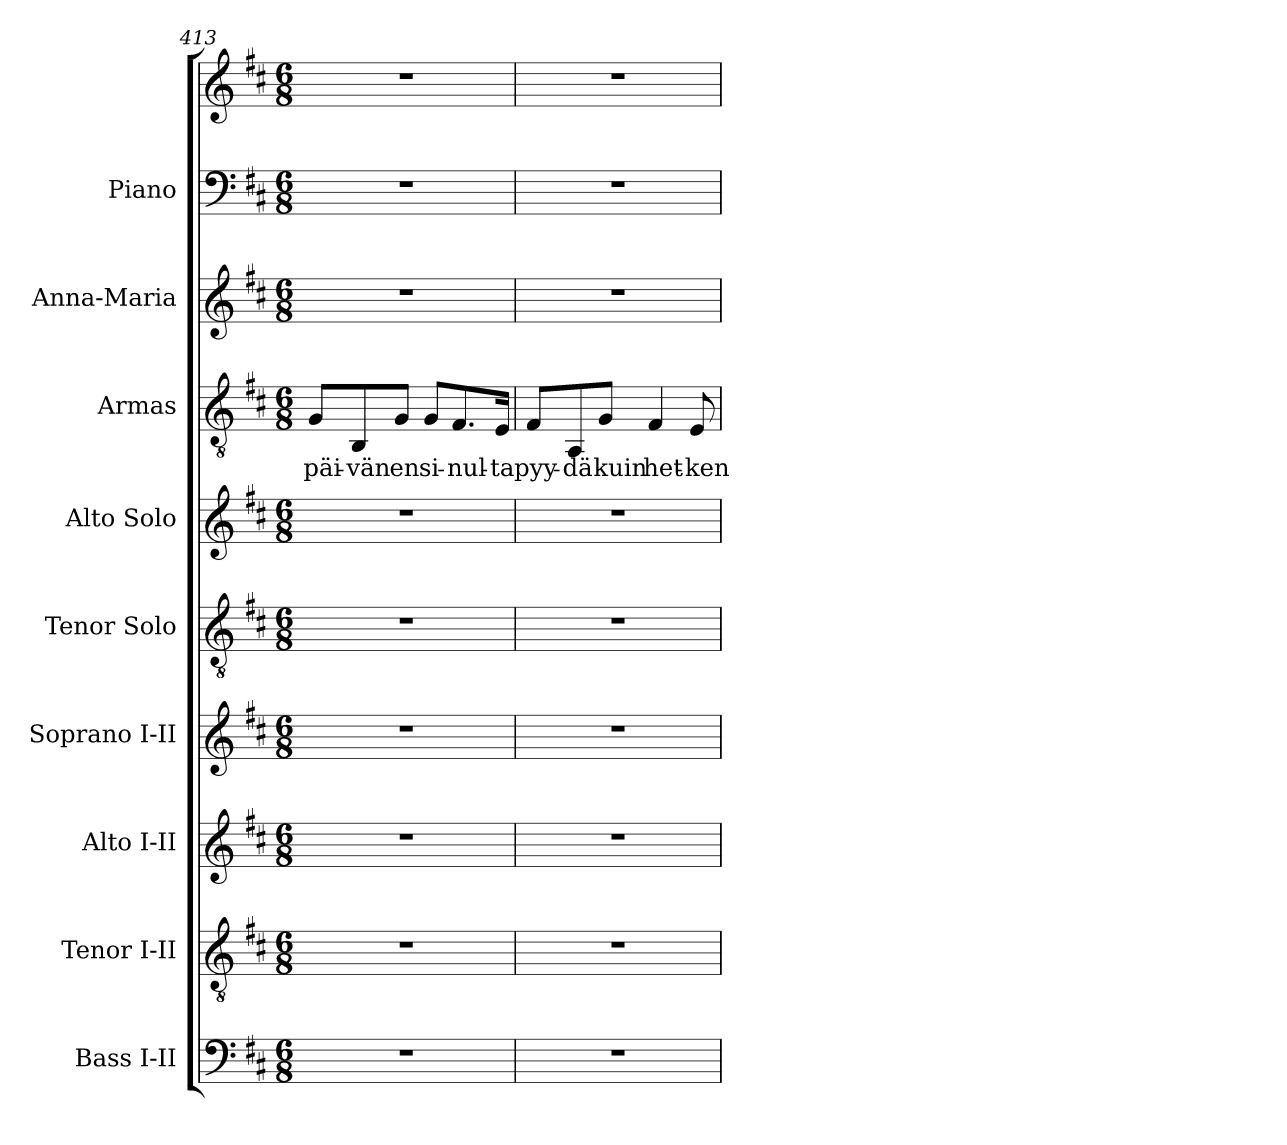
**kern	**kern	**kern	**kern	**kern	**kern	**kern	**text	**kern	**kern	**kern
*part9	*part8	*part7	*part6	*part5	*part4	*part3	*part3	*part2	*part1	*part1
*staff10	*staff9	*staff8	*staff7	*staff6	*staff5	*staff4	*staff4	*staff3	*staff2	*staff1
*I"Bass I-II	*I"Tenor I-II	*I"Alto I-II	*I"Soprano I-II	*I"Tenor Solo	*I"Alto Solo	*I"Armas	*	*I"Anna-Maria	*I"Piano	*
*I'B.	*I'T.	*I'A.	*I'S.	*I'T. Solo	*I'A. Solo	*I'Armas	*	*I'A-M	*I'Pno.	*
*clefF4	*clefGv2	*clefG2	*clefG2	*clefGv2	*clefG2	*clefGv2	*	*clefG2	*clefF4	*clefG2
*	*ITrd7c12	*	*	*ITrd7c12	*	*ITrd7c12	*	*	*	*
*k[f#c#]	*k[f#c#]	*k[f#c#]	*k[f#c#]	*k[f#c#]	*k[f#c#]	*k[f#c#]	*	*k[f#c#]	*k[f#c#]	*k[f#c#]
*D:	*D:	*D:	*D:	*D:	*D:	*D:	*	*D:	*D:	*D:
*M6/8	*M6/8	*M6/8	*M6/8	*M6/8	*M6/8	*M6/8	*	*M6/8	*M6/8	*M6/8
=413	=413	=413	=413	=413	=413	=413	=413	=413	=413	=413
!LO:N:vis=1	!LO:N:vis=1	!LO:N:vis=1	!LO:N:vis=1	!LO:N:vis=1	!LO:N:vis=1	!	!	!	!	!
!	!	!	!	!	!	!	!LO:LY:b:color=#000000	!LO:N:vis=1	!LO:N:vis=1	!LO:N:vis=1
2.r	2.r	2.r	2.r	2.r	2.r	8GGi/L	päi-	2.r	2.r	2.r
!	!	!	!	!	!	!	!LO:LY:b:color=#000000	!	!	!
.	.	.	.	.	.	8BBBi/	-vän	.	.	.
!	!	!	!	!	!	!	!LO:LY:b:color=#000000	!	!	!
.	.	.	.	.	.	8GGi/J	en	.	.	.
!	!	!	!	!	!	!	!LO:LY:b:color=#000000	!	!	!
.	.	.	.	.	.	8GGi/L	si-	.	.	.
!	!	!	!	!	!	!	!LO:LY:b:color=#000000	!	!	!
.	.	.	.	.	.	8.FF#i/	-nul-	.	.	.
!	!	!	!	!	!	!	!LO:LY:b:color=#000000	!	!	!
.	.	.	.	.	.	16EEi/Jk	-ta	.	.	.
=414	=414	=414	=414	=414	=414	=414	=414	=414	=414	=414
!LO:N:vis=1	!LO:N:vis=1	!LO:N:vis=1	!LO:N:vis=1	!LO:N:vis=1	!LO:N:vis=1	!	!	!	!	!
!	!	!	!	!	!	!	!LO:LY:b:color=#000000	!LO:N:vis=1	!LO:N:vis=1	!LO:N:vis=1
2.r	2.r	2.r	2.r	2.r	2.r	8FF#i/L	pyy-	2.r	2.r	2.r
!	!	!	!	!	!	!	!LO:LY:b:color=#000000	!	!	!
.	.	.	.	.	.	8AAAi/	-dä	.	.	.
!	!	!	!	!	!	!	!LO:LY:b:color=#000000	!	!	!
.	.	.	.	.	.	8GGi/J	kuin	.	.	.
!	!	!	!	!	!	!	!LO:LY:b:color=#000000	!	!	!
.	.	.	.	.	.	4FF#i/	het-	.	.	.
!	!	!	!	!	!	!	!LO:LY:b:color=#000000	!	!	!
.	.	.	.	.	.	8EEi/	-ken	.	.	.
=	=	=	=	=	=	=	=	=	=	=
*-	*-	*-	*-	*-	*-	*-	*-	*-	*-	*-
